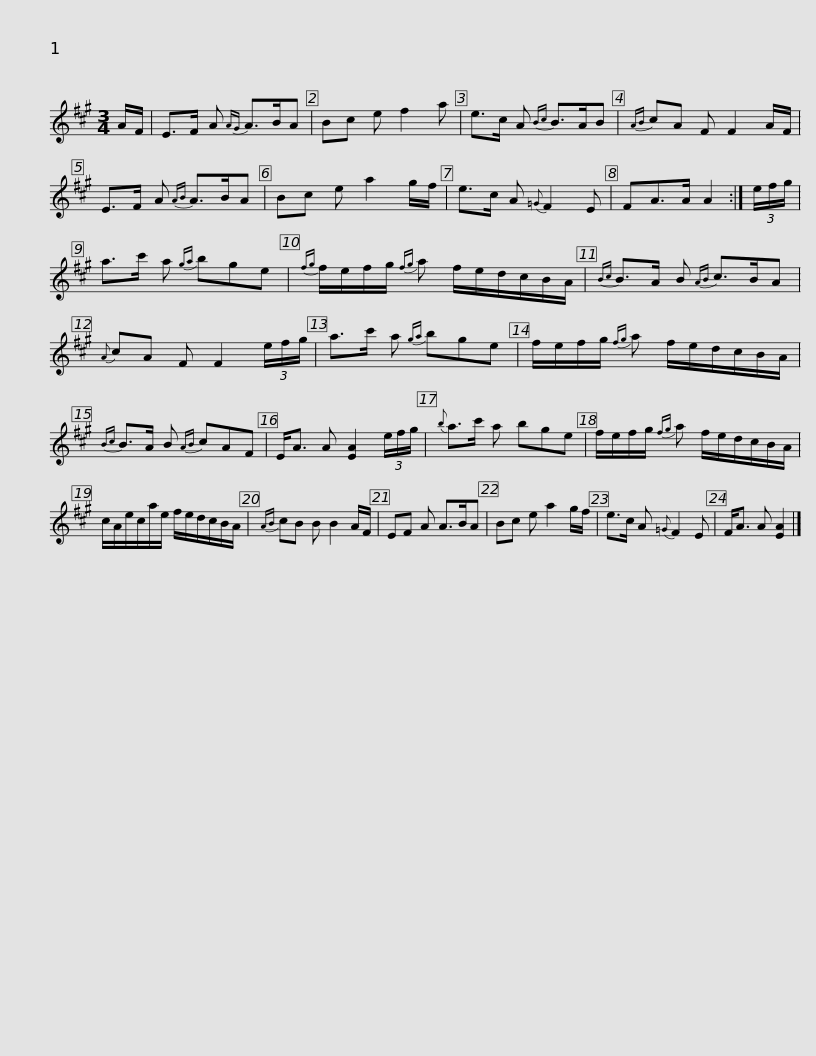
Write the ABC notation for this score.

X:1
L:1/8
M:3/4
I:linebreak $
K:A
V:1 treble
V:1
 A/F/ | E>F A{AG} A>BA | Bc e f2 a | e>c A{Bc} B>AB |{AB} cA F F2 A/F/ | %5
 E>F A{AB} A>BA |$ Bc e a2 g/f/ | e>c A{=G} F2 E | FA>A A2 :| (3e/f/g/ | %10
 a>c' a{ga} bge |{fg} f/e/f/g/{fg} a f/e/d/c/B/A/ |${Bc} B>A B{AB} c>BA |{A} cA F F2 (3e/f/g/ | a>c' a{ga} bge | %15
 f/e/f/g/{fg} a f/e/d/c/B/A/ |${Bc} B>A B{AB} cAF | E<A A [EA]2 (3e/f/g/ |{b} a>c' a bge | f/e/f/g/{fg} a f/e/d/c/B/A/ |$ %20
 c/A/e/c/a/e/ f/e/d/c/B/A/ |{AB} cB B B2 A/F/ | EF A A>BA | Bc e a2 g/f/ | e>c A{=G} F2 E | %25
 F<A A [EA]2 |] %26
